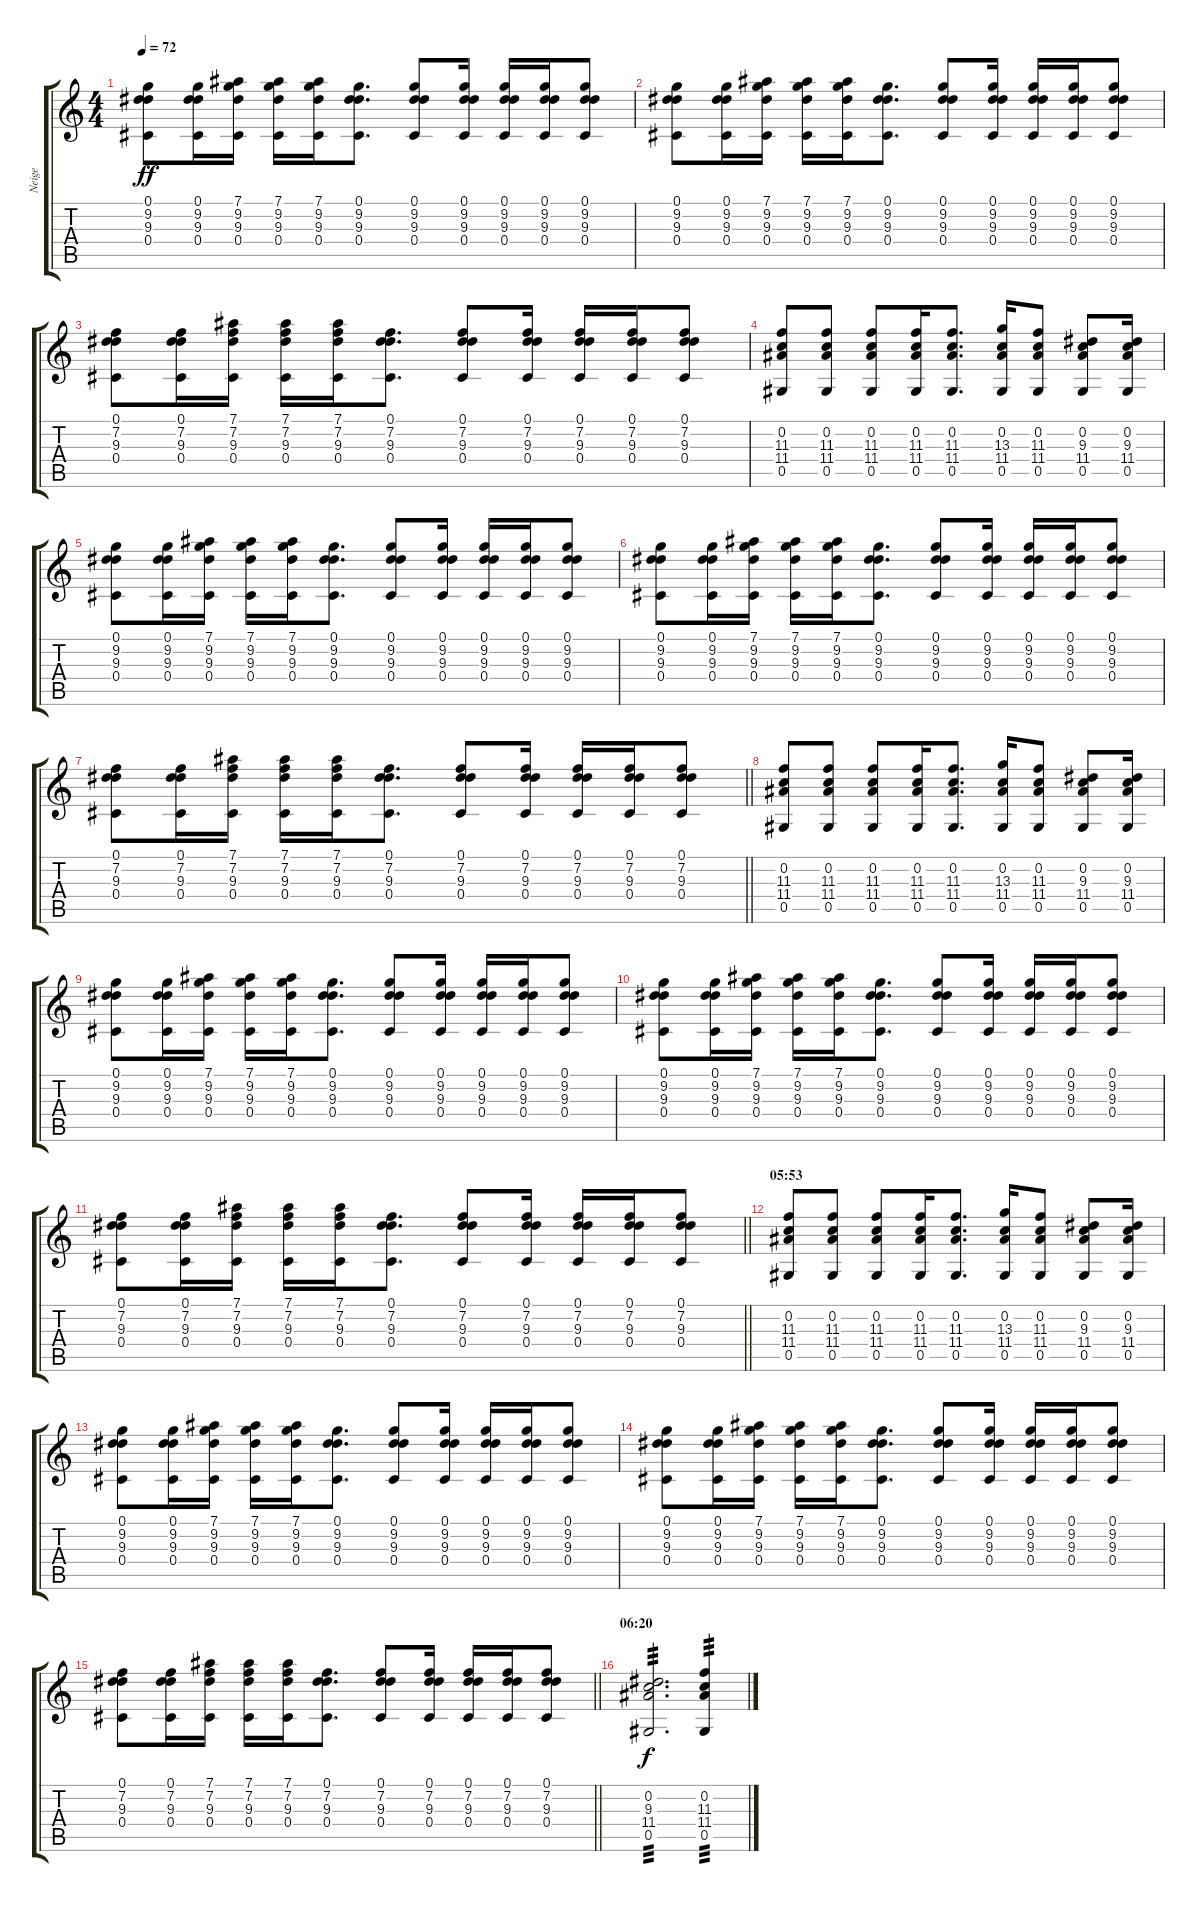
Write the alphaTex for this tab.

\track ("Neige" "Neige") {instrument overdrivenguitar}
\staff {score tabs}
\tuning (Eb4 Bb3 Gb3 Db3 Ab2 Eb2) {hide}
\ts (4 4)
\tempo 72
\clef g2
\ks c
(0.1 9.2 9.3 0.4).8{dy ff} (0.1 9.2 9.3 0.4).16 (7.1 9.2 9.3 0.4).16 (7.1 9.2 9.3 0.4).16 (7.1 9.2 9.3 0.4).16 (0.1 9.2 9.3 0.4).8{d} (0.1 9.2 9.3 0.4).8 (0.1 9.2 9.3 0.4).16 (0.1 9.2 9.3 0.4).16 (0.1 9.2 9.3 0.4).16 (0.1 9.2 9.3 0.4).8 |
(0.1 9.2 9.3 0.4).8 (0.1 9.2 9.3 0.4).16 (7.1 9.2 9.3 0.4).16 (7.1 9.2 9.3 0.4).16 (7.1 9.2 9.3 0.4).16 (0.1 9.2 9.3 0.4).8{d} (0.1 9.2 9.3 0.4).8 (0.1 9.2 9.3 0.4).16 (0.1 9.2 9.3 0.4).16 (0.1 9.2 9.3 0.4).16 (0.1 9.2 9.3 0.4).8 |
(0.1 7.2 9.3 0.4).8 (0.1 7.2 9.3 0.4).16 (7.1 7.2 9.3 0.4).16 (7.1 7.2 9.3 0.4).16 (7.1 7.2 9.3 0.4).16 (0.1 7.2 9.3 0.4).8{d} (0.1 7.2 9.3 0.4).8 (0.1 7.2 9.3 0.4).16 (0.1 7.2 9.3 0.4).16 (0.1 7.2 9.3 0.4).16 (0.1 7.2 9.3 0.4).8 |
(0.2 11.3 11.4 0.5).8 (0.2 11.3 11.4 0.5).8 (0.2 11.3 11.4 0.5).8 (0.2 11.3 11.4 0.5).16 (0.2 11.3 11.4 0.5).8{d} (0.2 13.3 11.4 0.5).16 (0.2 11.3 11.4 0.5).8 (0.2 9.3 11.4 0.5).8 (0.2 9.3 11.4 0.5).16 |
(0.1 9.2 9.3 0.4).8 (0.1 9.2 9.3 0.4).16 (7.1 9.2 9.3 0.4).16 (7.1 9.2 9.3 0.4).16 (7.1 9.2 9.3 0.4).16 (0.1 9.2 9.3 0.4).8{d} (0.1 9.2 9.3 0.4).8 (0.1 9.2 9.3 0.4).16 (0.1 9.2 9.3 0.4).16 (0.1 9.2 9.3 0.4).16 (0.1 9.2 9.3 0.4).8 |
(0.1 9.2 9.3 0.4).8 (0.1 9.2 9.3 0.4).16 (7.1 9.2 9.3 0.4).16 (7.1 9.2 9.3 0.4).16 (7.1 9.2 9.3 0.4).16 (0.1 9.2 9.3 0.4).8{d} (0.1 9.2 9.3 0.4).8 (0.1 9.2 9.3 0.4).16 (0.1 9.2 9.3 0.4).16 (0.1 9.2 9.3 0.4).16 (0.1 9.2 9.3 0.4).8 |
\barLineRight lightlight
(0.1 7.2 9.3 0.4).8 (0.1 7.2 9.3 0.4).16 (7.1 7.2 9.3 0.4).16 (7.1 7.2 9.3 0.4).16 (7.1 7.2 9.3 0.4).16 (0.1 7.2 9.3 0.4).8{d} (0.1 7.2 9.3 0.4).8 (0.1 7.2 9.3 0.4).16 (0.1 7.2 9.3 0.4).16 (0.1 7.2 9.3 0.4).16 (0.1 7.2 9.3 0.4).8 |
(0.2 11.3 11.4 0.5).8 (0.2 11.3 11.4 0.5).8 (0.2 11.3 11.4 0.5).8 (0.2 11.3 11.4 0.5).16 (0.2 11.3 11.4 0.5).8{d} (0.2 13.3 11.4 0.5).16 (0.2 11.3 11.4 0.5).8 (0.2 9.3 11.4 0.5).8 (0.2 9.3 11.4 0.5).16 |
(0.1 9.2 9.3 0.4).8 (0.1 9.2 9.3 0.4).16 (7.1 9.2 9.3 0.4).16 (7.1 9.2 9.3 0.4).16 (7.1 9.2 9.3 0.4).16 (0.1 9.2 9.3 0.4).8{d} (0.1 9.2 9.3 0.4).8 (0.1 9.2 9.3 0.4).16 (0.1 9.2 9.3 0.4).16 (0.1 9.2 9.3 0.4).16 (0.1 9.2 9.3 0.4).8 |
(0.1 9.2 9.3 0.4).8 (0.1 9.2 9.3 0.4).16 (7.1 9.2 9.3 0.4).16 (7.1 9.2 9.3 0.4).16 (7.1 9.2 9.3 0.4).16 (0.1 9.2 9.3 0.4).8{d} (0.1 9.2 9.3 0.4).8 (0.1 9.2 9.3 0.4).16 (0.1 9.2 9.3 0.4).16 (0.1 9.2 9.3 0.4).16 (0.1 9.2 9.3 0.4).8 |
\barLineRight lightlight
(0.1 7.2 9.3 0.4).8 (0.1 7.2 9.3 0.4).16 (7.1 7.2 9.3 0.4).16 (7.1 7.2 9.3 0.4).16 (7.1 7.2 9.3 0.4).16 (0.1 7.2 9.3 0.4).8{d} (0.1 7.2 9.3 0.4).8 (0.1 7.2 9.3 0.4).16 (0.1 7.2 9.3 0.4).16 (0.1 7.2 9.3 0.4).16 (0.1 7.2 9.3 0.4).8 |
\section ("" "05:53")
(0.2 11.3 11.4 0.5).8 (0.2 11.3 11.4 0.5).8 (0.2 11.3 11.4 0.5).8 (0.2 11.3 11.4 0.5).16 (0.2 11.3 11.4 0.5).8{d} (0.2 13.3 11.4 0.5).16 (0.2 11.3 11.4 0.5).8 (0.2 9.3 11.4 0.5).8 (0.2 9.3 11.4 0.5).16 |
(0.1 9.2 9.3 0.4).8 (0.1 9.2 9.3 0.4).16 (7.1 9.2 9.3 0.4).16 (7.1 9.2 9.3 0.4).16 (7.1 9.2 9.3 0.4).16 (0.1 9.2 9.3 0.4).8{d} (0.1 9.2 9.3 0.4).8 (0.1 9.2 9.3 0.4).16 (0.1 9.2 9.3 0.4).16 (0.1 9.2 9.3 0.4).16 (0.1 9.2 9.3 0.4).8 |
(0.1 9.2 9.3 0.4).8 (0.1 9.2 9.3 0.4).16 (7.1 9.2 9.3 0.4).16 (7.1 9.2 9.3 0.4).16 (7.1 9.2 9.3 0.4).16 (0.1 9.2 9.3 0.4).8{d} (0.1 9.2 9.3 0.4).8 (0.1 9.2 9.3 0.4).16 (0.1 9.2 9.3 0.4).16 (0.1 9.2 9.3 0.4).16 (0.1 9.2 9.3 0.4).8 |
\barLineRight lightlight
(0.1 7.2 9.3 0.4).8 (0.1 7.2 9.3 0.4).16 (7.1 7.2 9.3 0.4).16 (7.1 7.2 9.3 0.4).16 (7.1 7.2 9.3 0.4).16 (0.1 7.2 9.3 0.4).8{d} (0.1 7.2 9.3 0.4).8 (0.1 7.2 9.3 0.4).16 (0.1 7.2 9.3 0.4).16 (0.1 7.2 9.3 0.4).16 (0.1 7.2 9.3 0.4).8 |
\section ("" "06:20")
(0.2 9.3 11.4 0.5).2{d tp 3 dy f} (0.2 11.3 11.4 0.5).4{tp 3}
